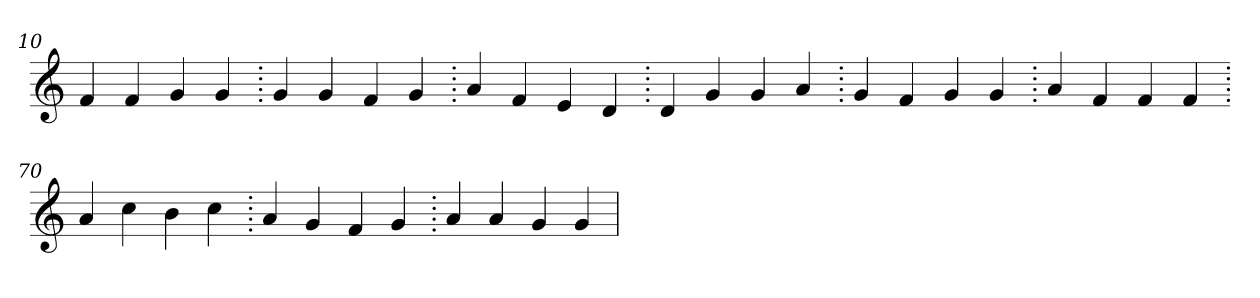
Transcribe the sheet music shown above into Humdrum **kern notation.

**kern
*part1
*staff1
*clefG2
=10.
4f
4f
4g
4g
=20.
4g
4g
4f
4g
=30.
4a
4f
4e
4d
=40.
4d
4g
4g
4a
=50.
4g
4f
4g
4g
=60.
4a
4f
4f
4f
=70.
4a
4cc
4b
4cc
=80.
4a
4g
4f
4g
=90.
4a
4a
4g
4g
=
*-
